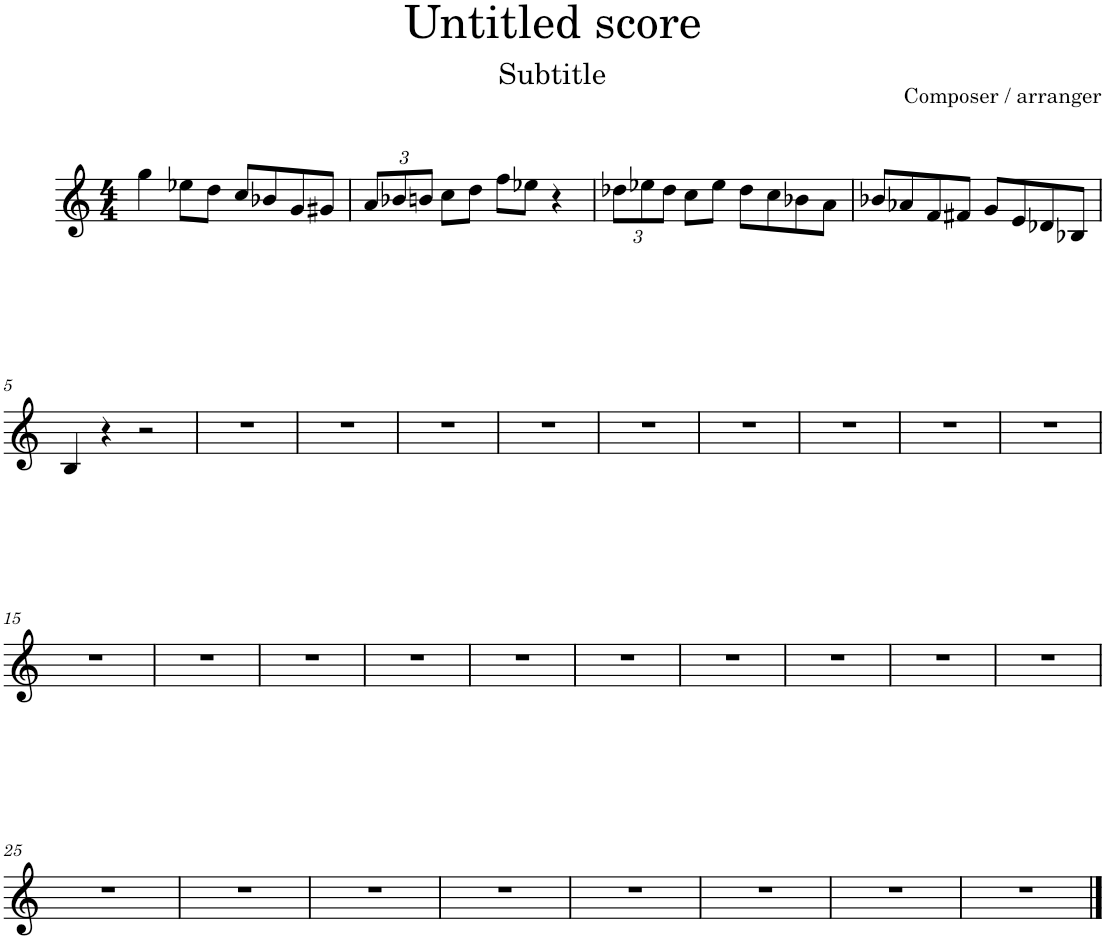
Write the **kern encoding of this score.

**kern
*part1
*staff1
*I"Tenor Saxophone
*I'T. Sax.
*clefG2
*Trd8c14
*k[]
*M4/4
=1
4gg\
8ee-X\L
8dd\J
8cc/L
8b-X/
8g/
8g#X/J
=2
*Xbrackettup
12a/L
12b-X/
12bn/J
8cc\L
8dd\J
8ff\L
8ee-X\J
4r
=3
12dd-X\L
12ee-X\
12dd-\J
8cc\L
8ee-\J
8dd-\L
8cc\
8b-X\
8a\J
=4
8b-X/L
8a-X/
8f/
8f#X/J
8g/L
8e/
8d-X/
8B-X/J
!!LO:LB:g=z
=5
4B/
4r
2r
=6
1r
=7
1r
=8
1r
=9
1r
=10
1r
=11
1r
=12
1r
=13
1r
=14
1r
!!LO:LB:g=z
=15
1r
=16
1r
=17
1r
=18
1r
=19
1r
=20
1r
=21
1r
=22
1r
=23
1r
=24
1r
!!LO:LB:g=z
=25
1r
=26
1r
=27
1r
=28
1r
=29
1r
=30
1r
=31
1r
=32
1r
==
*-
